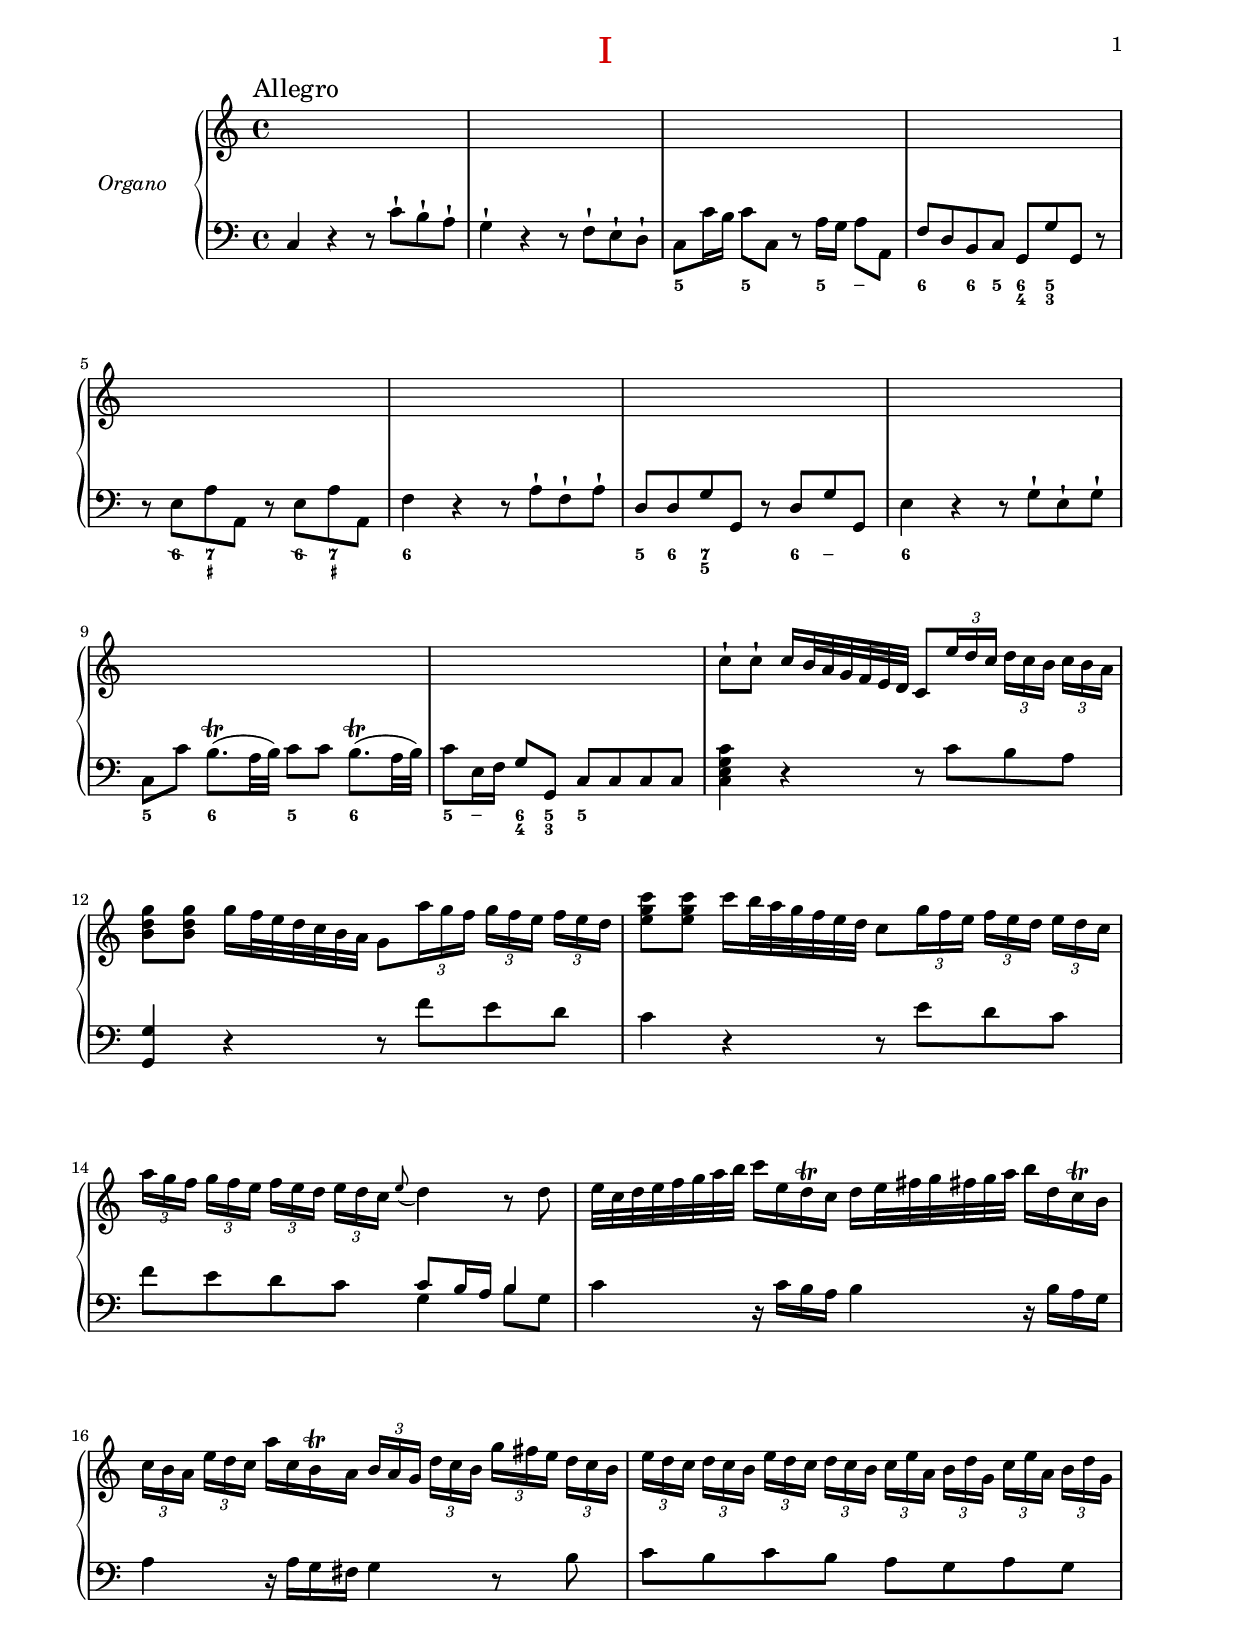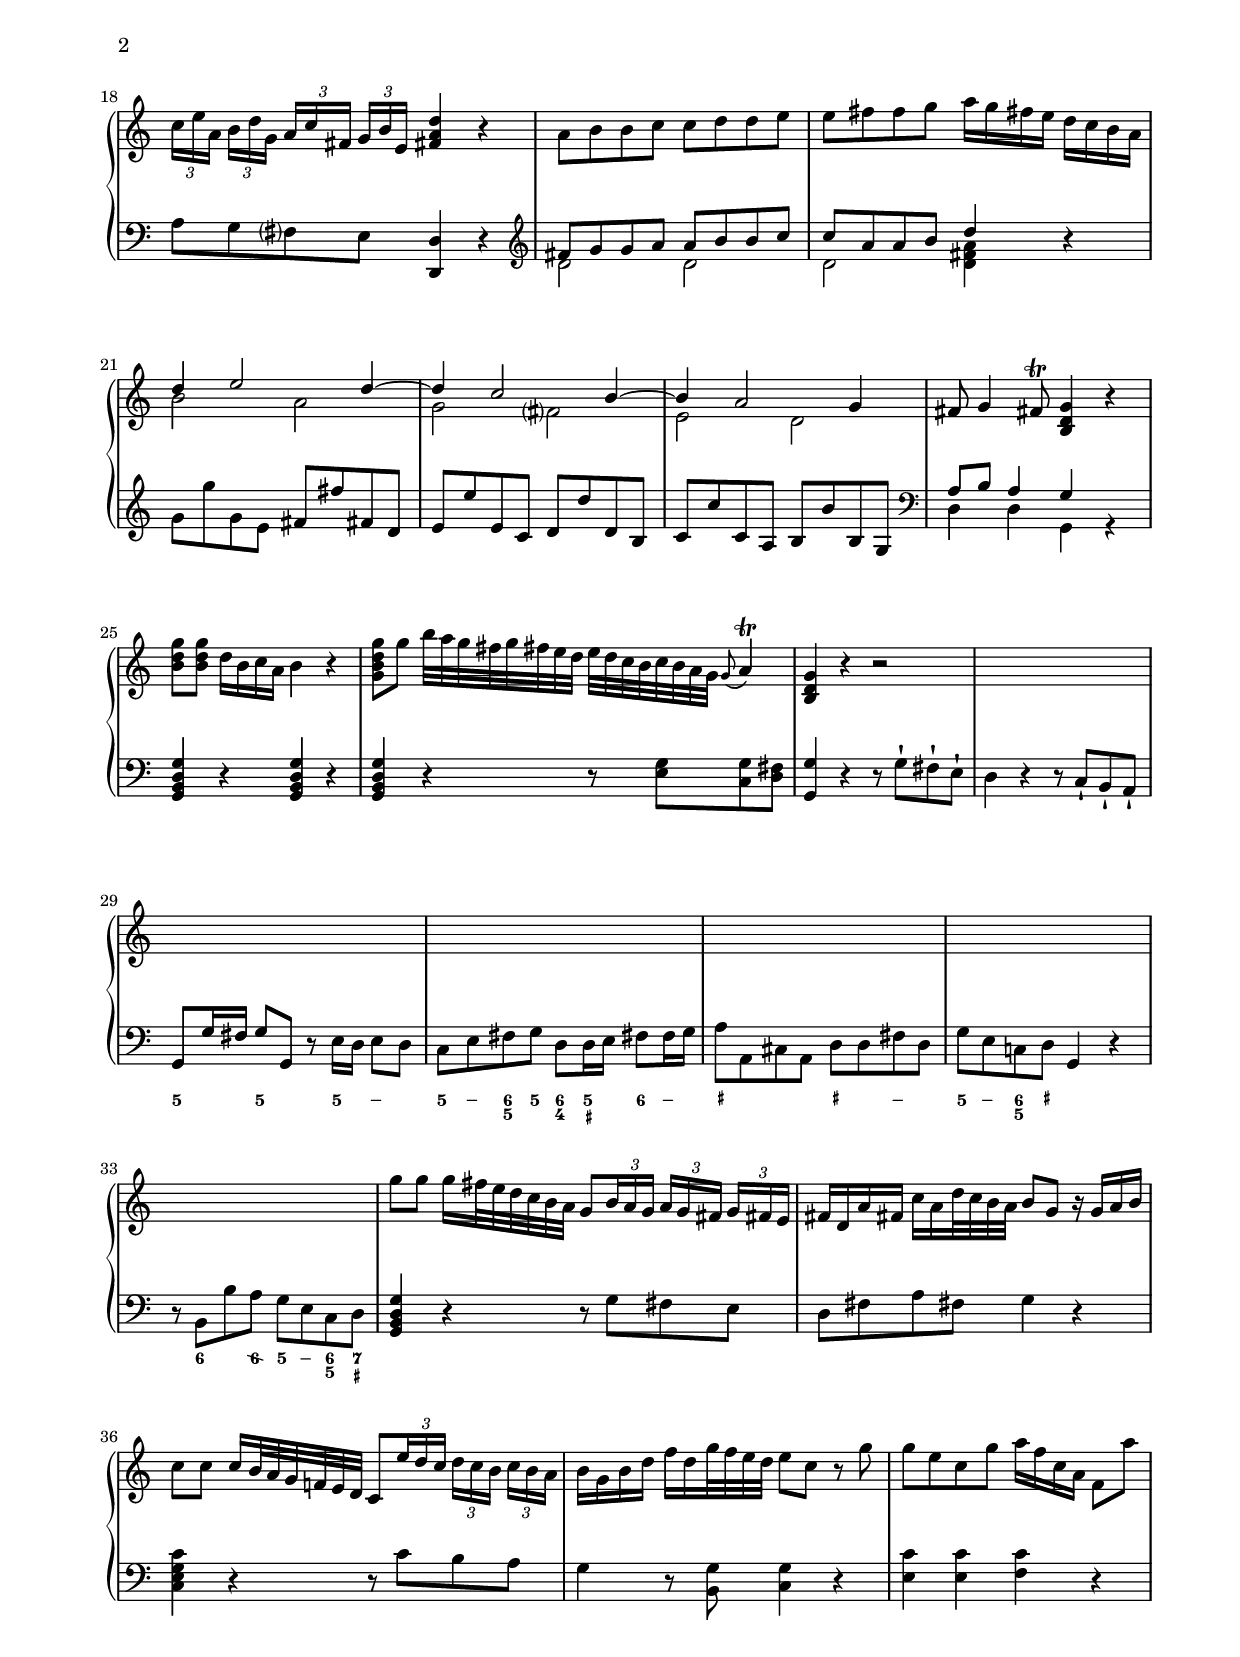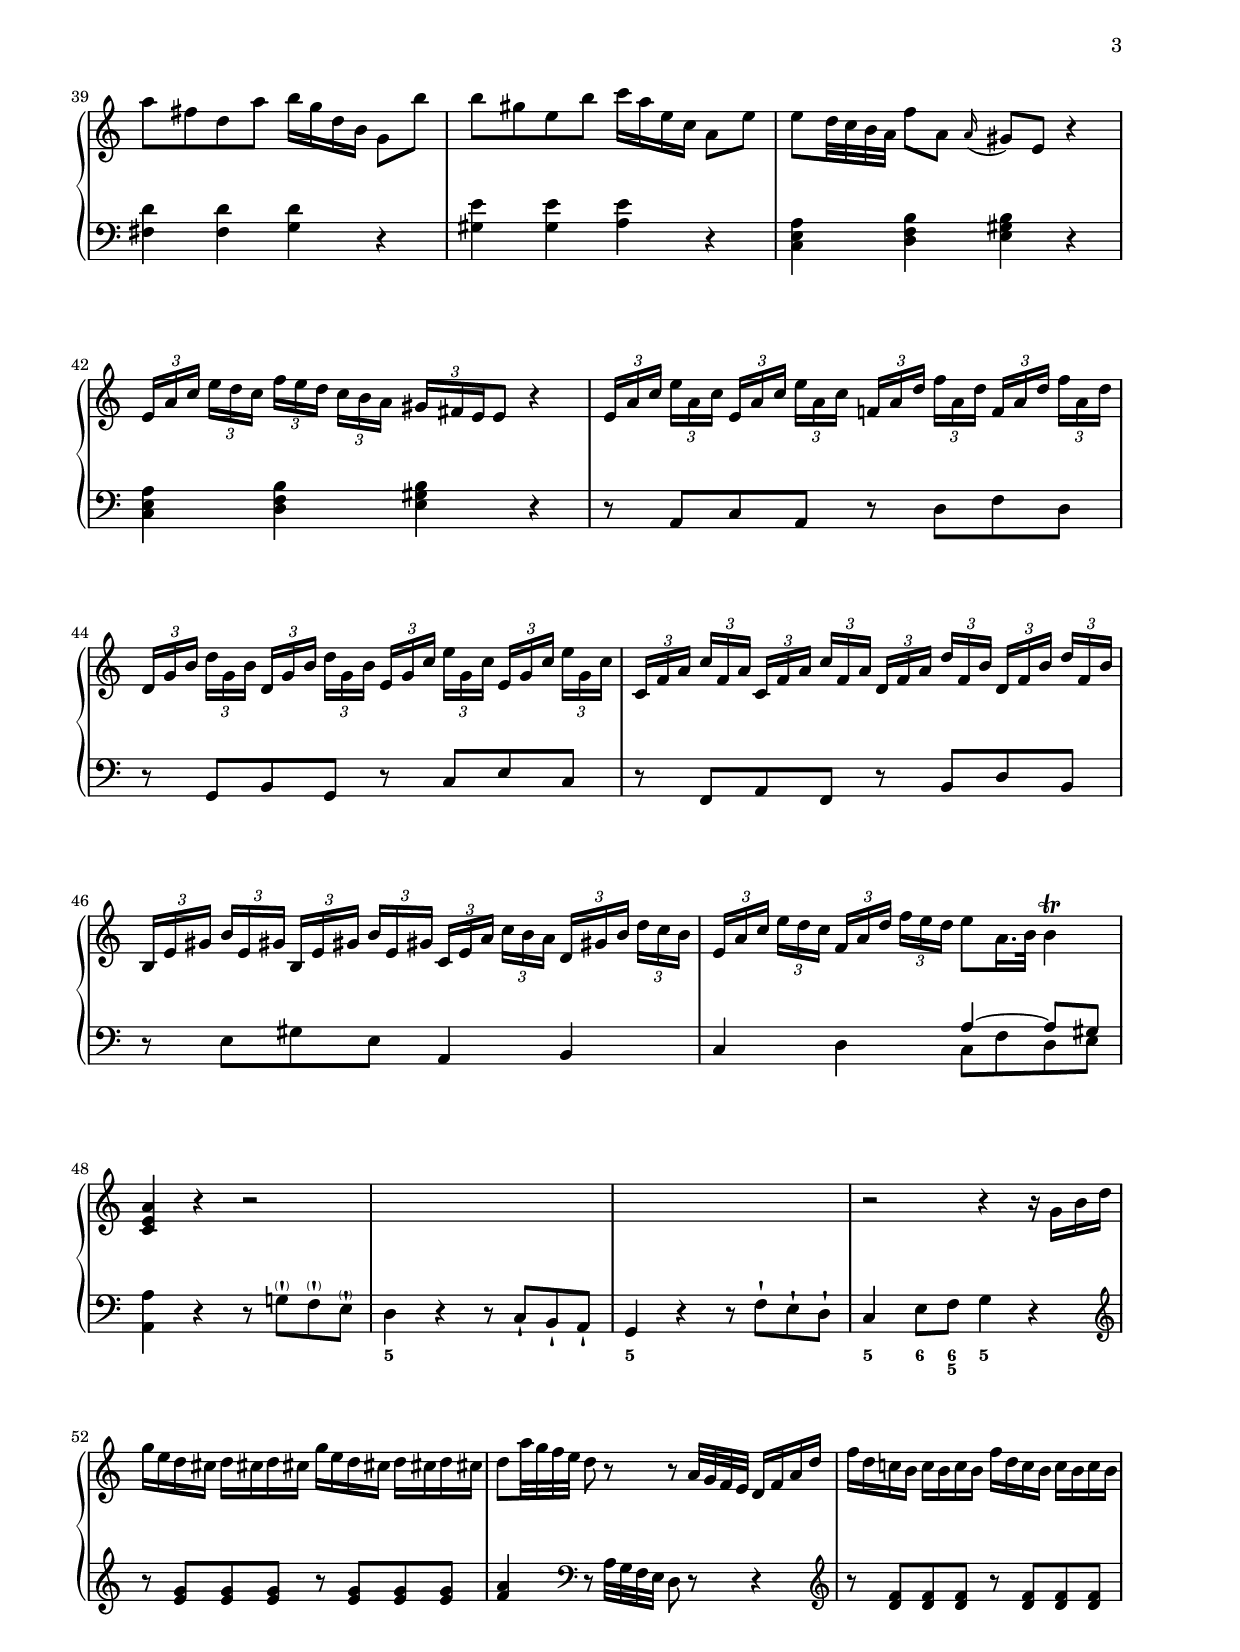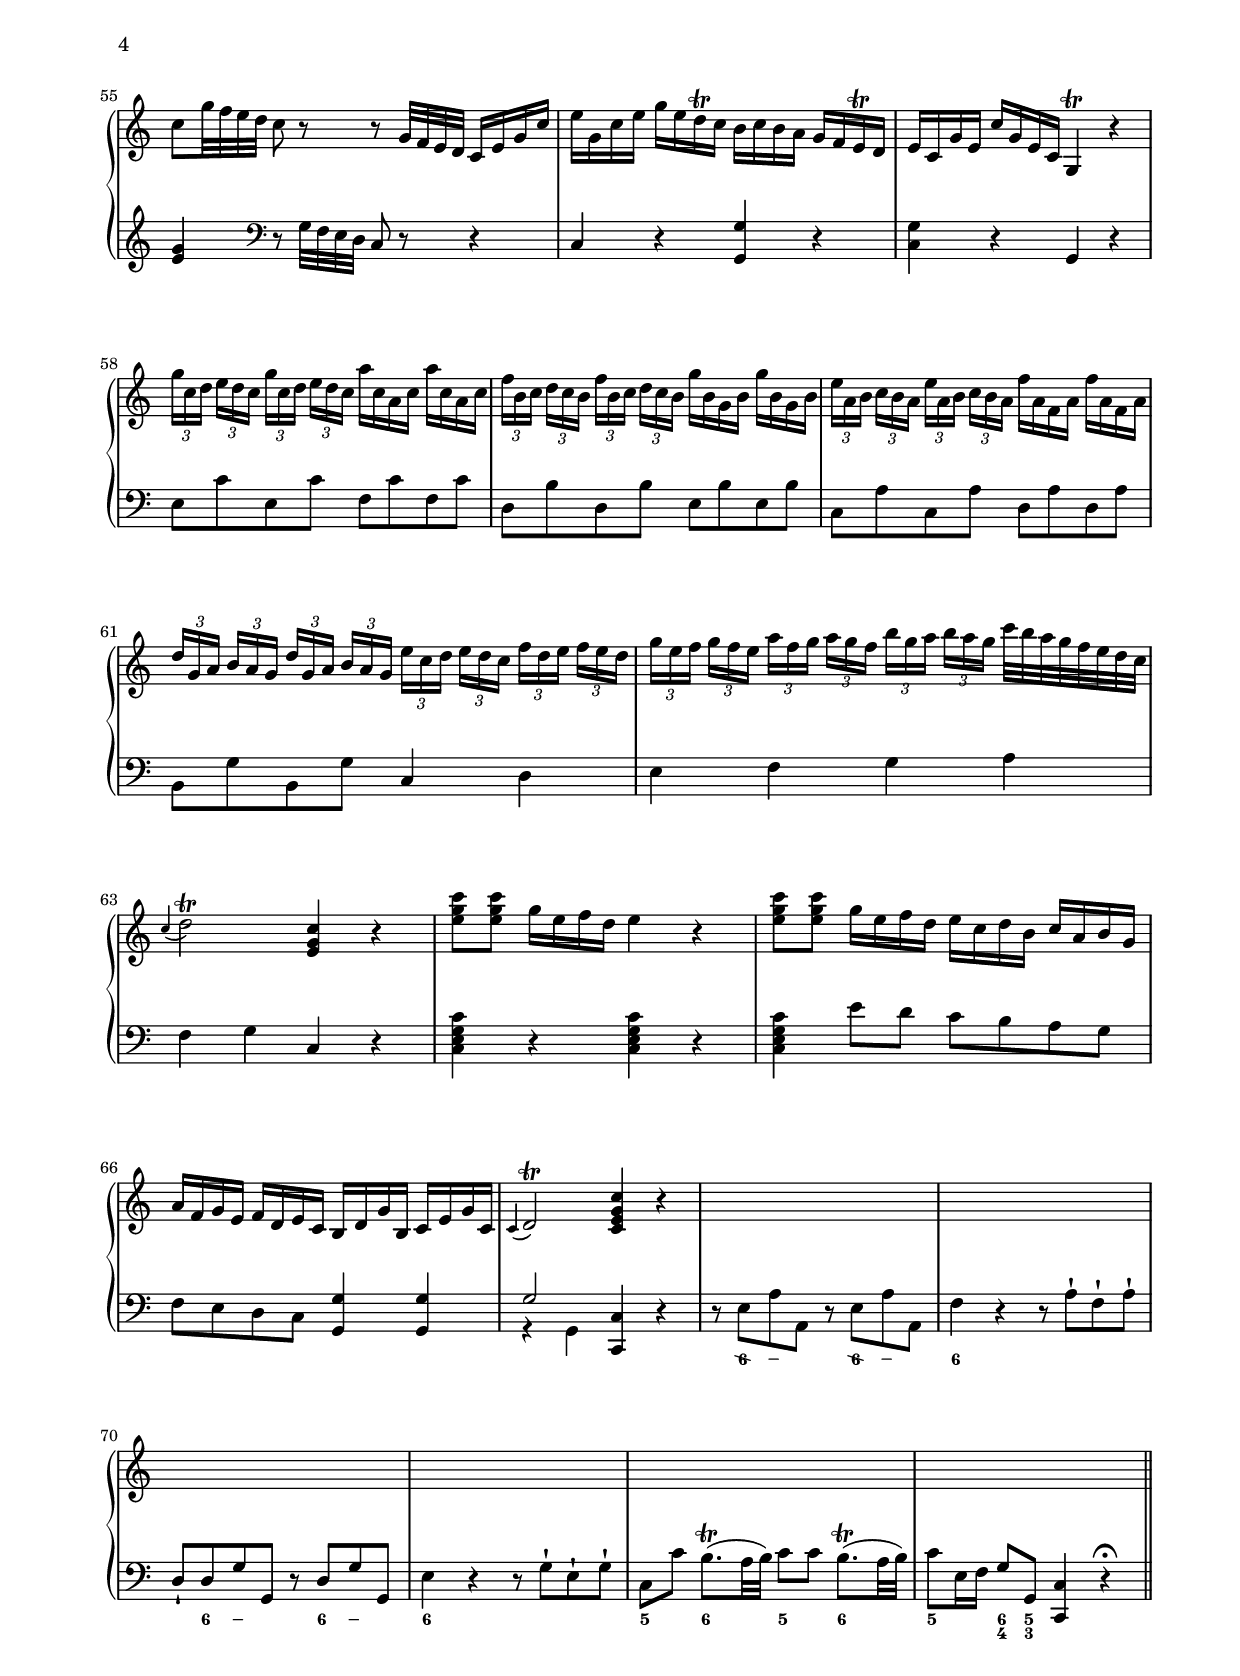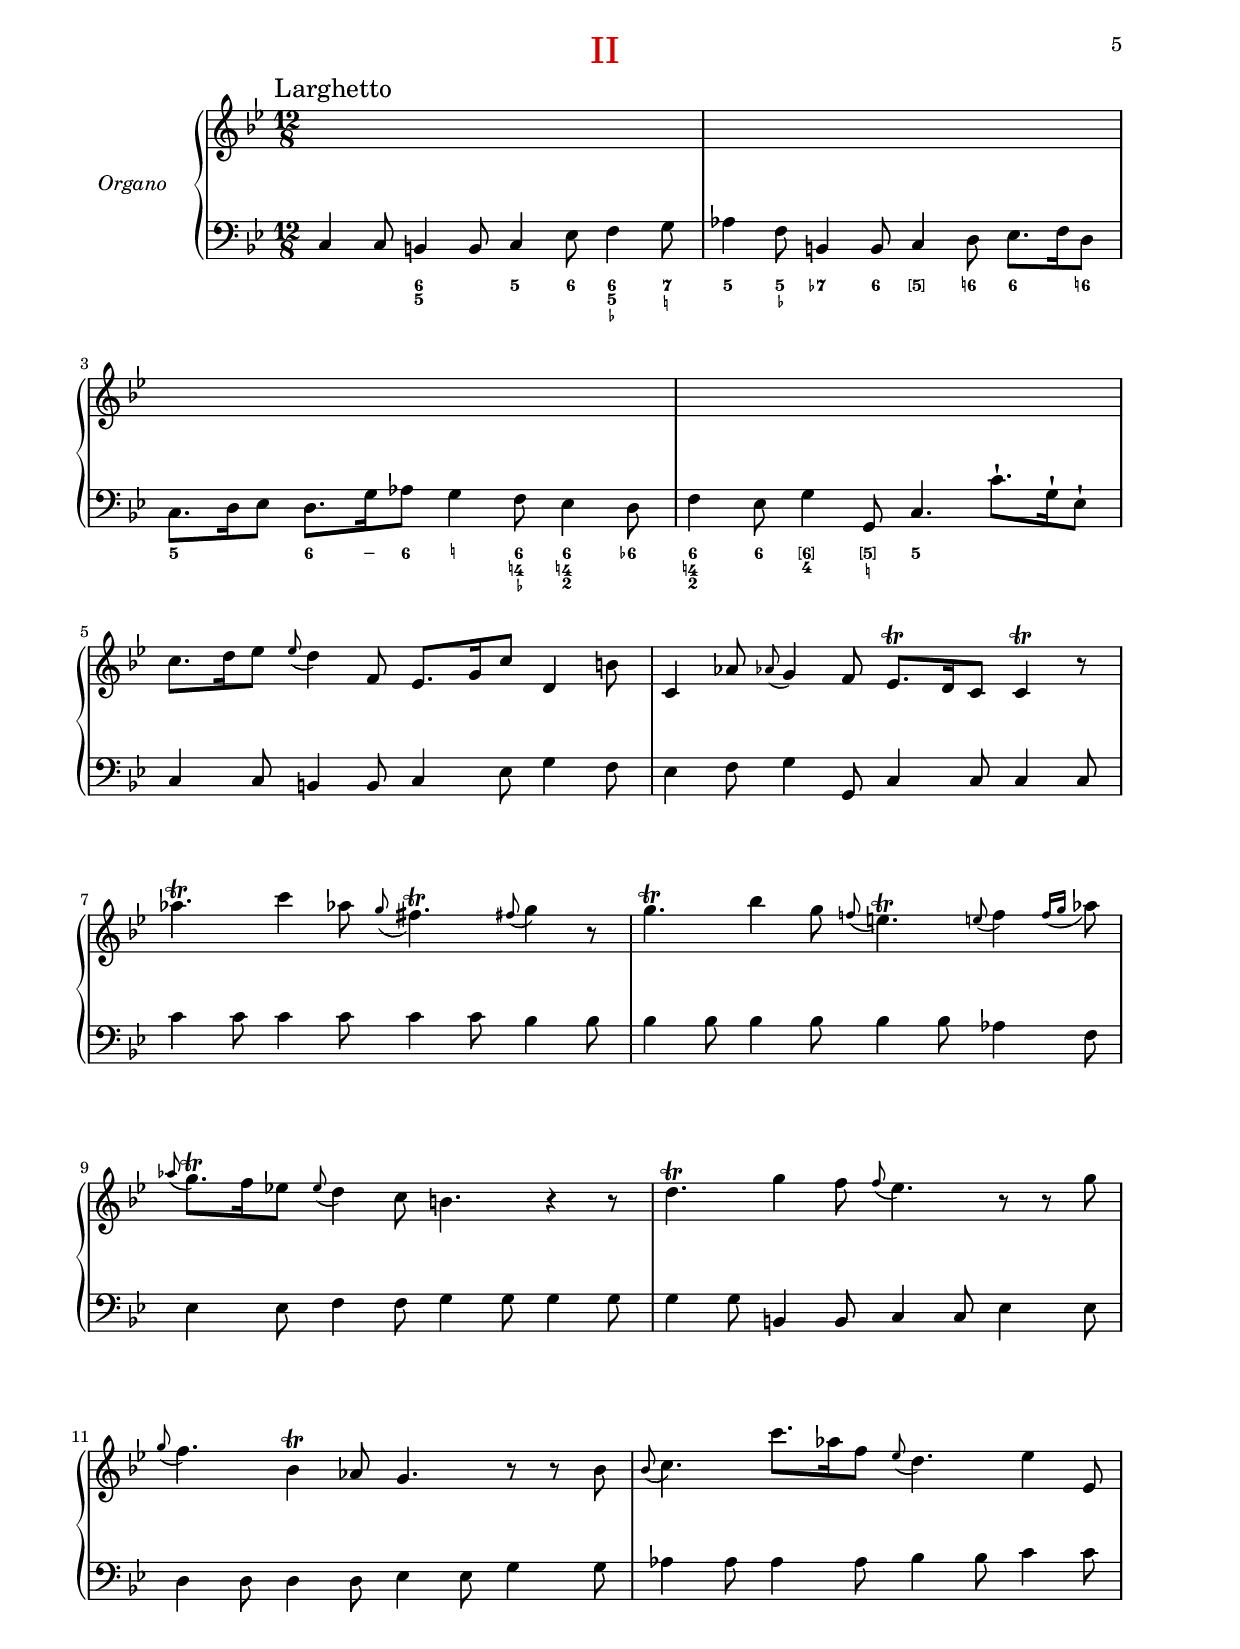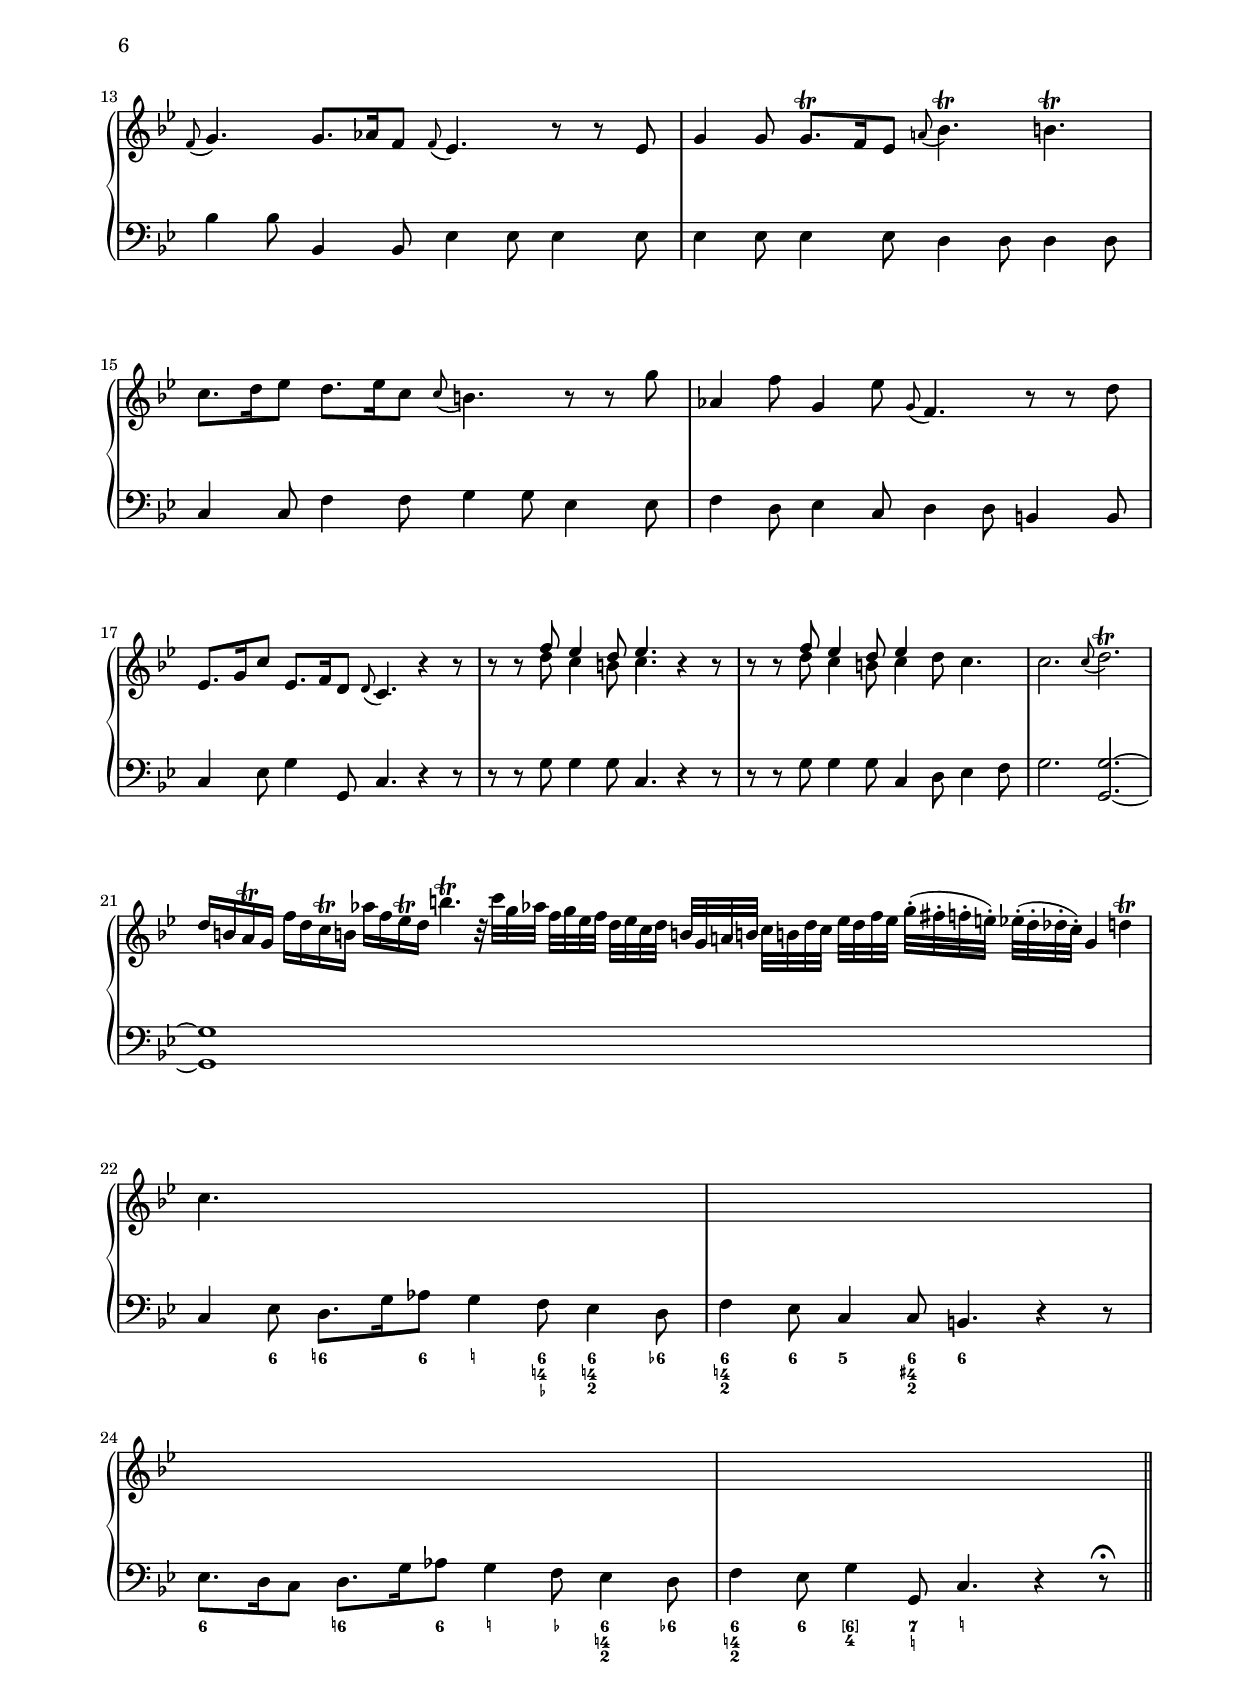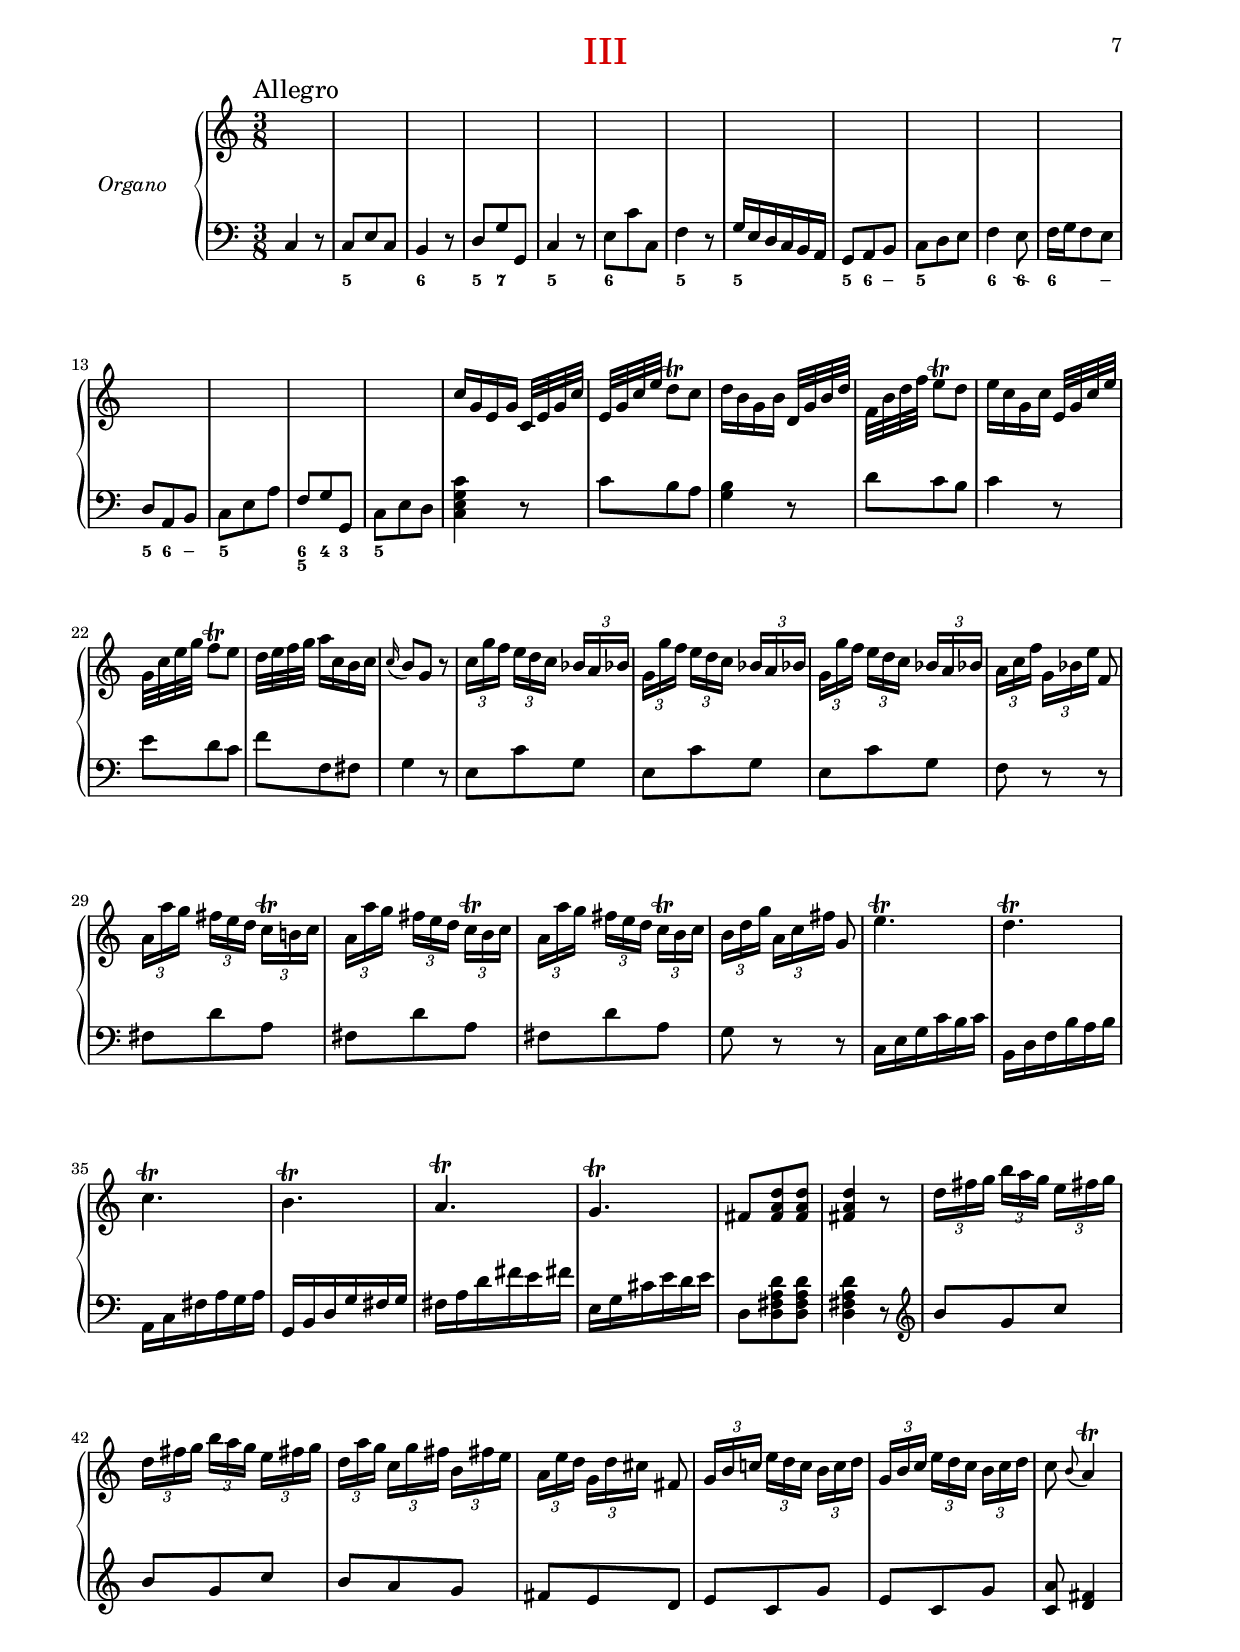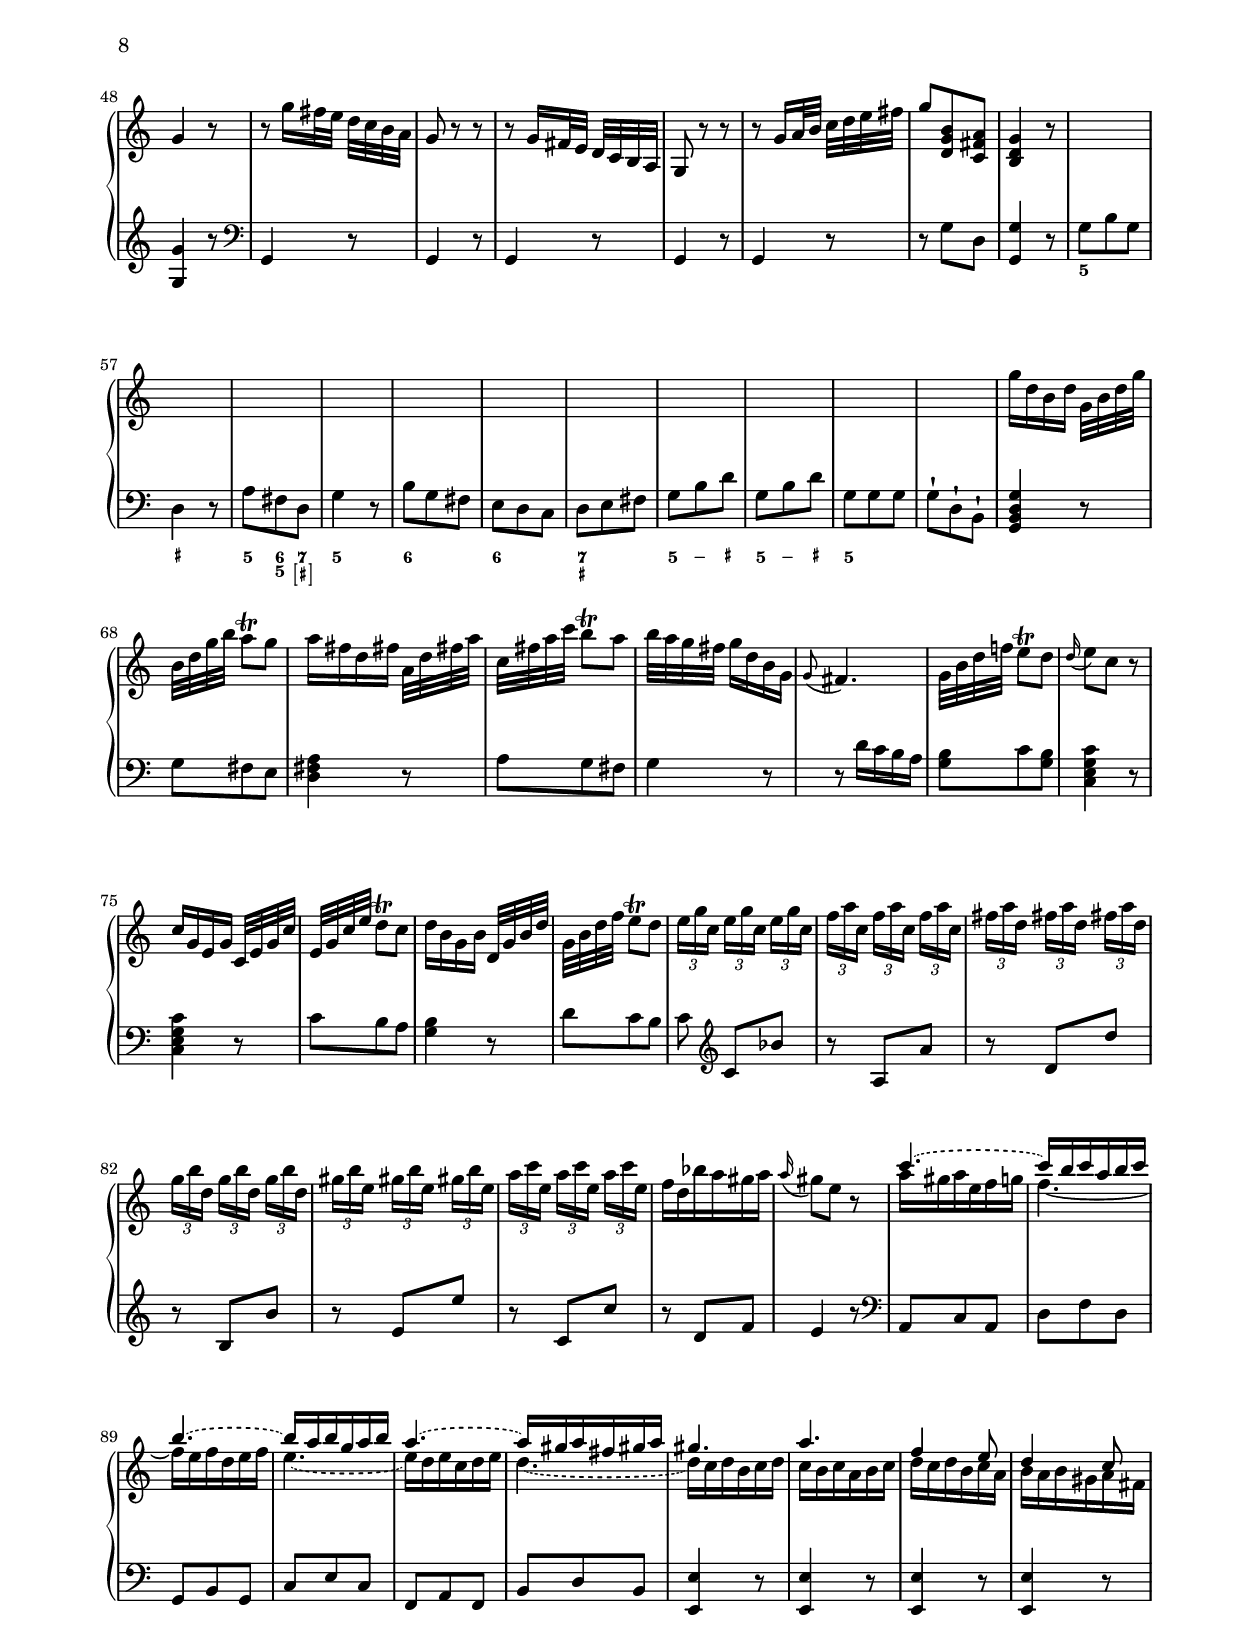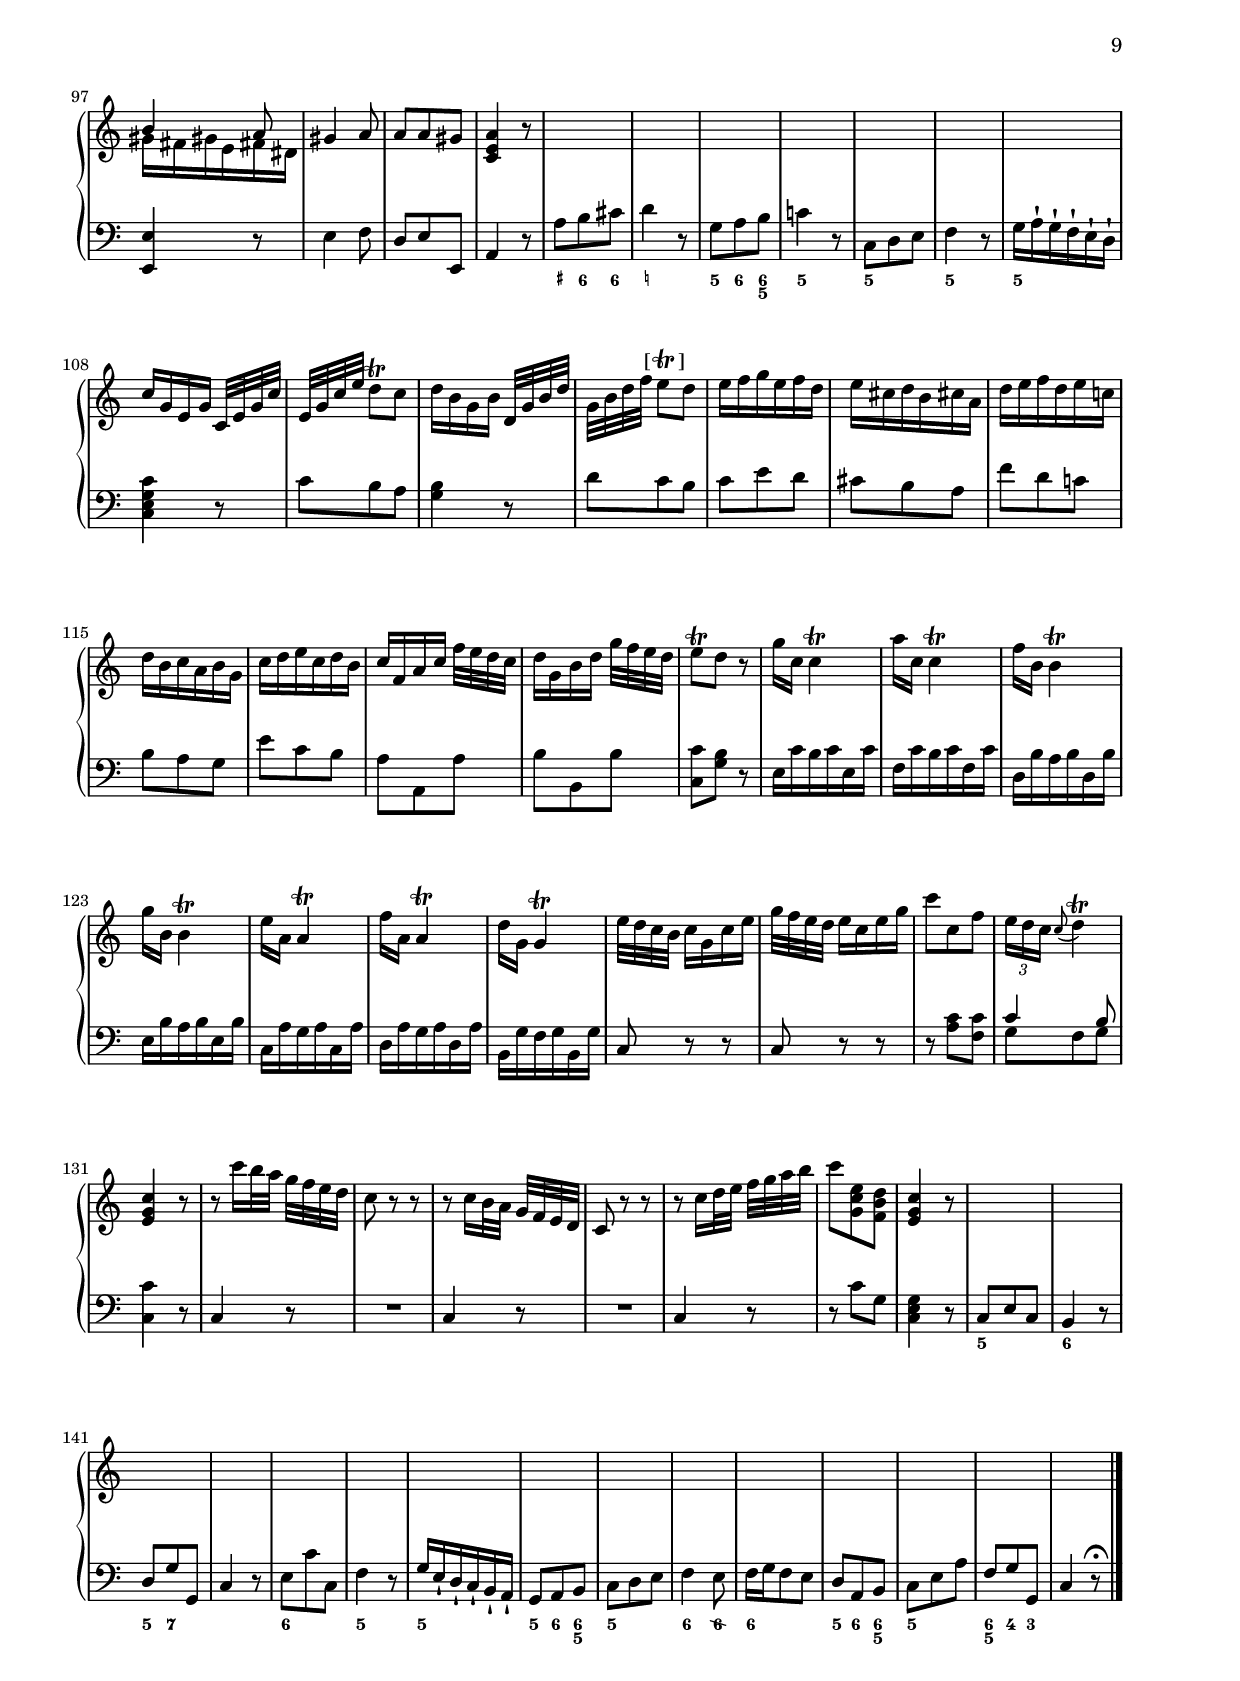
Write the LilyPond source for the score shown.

% (c) 2020 by Wolfgang Esser-Skala.
% This file is licensed under the Creative Commons Attribution-NonCommercial-ShareAlike 4.0 International License.
% To view a copy of this license, visit http://creativecommons.org/licenses/by-nc-sa/4.0/.

\version "2.18.0"

\include "../definitions.ly"

\paper {
	indent = 2\cm
	top-margin = 1.5\cm
	system-separator-markup = ##f
	system-system-spacing =
    #'((basic-distance . 17)
       (minimum-distance . 17)
       (padding . -100)
       (stretchability . 0))

	top-system-spacing =
    #'((basic-distance . 10)
       (minimum-distance . 10)
       (padding . -100)
       (stretchability . 0))

	top-markup-spacing =
    #'((basic-distance . 0)
       (minimum-distance . 0)
       (padding . -100)
       (stretchability . 0))

	markup-system-spacing =
    #'((basic-distance . 10)
       (minimum-distance . 10)
       (padding . -100)
       (stretchability . 0))

	systems-per-page = #6
}

#(set-global-staff-size 17.82)

\layout {
	\context {
		\Staff
		\override VerticalAxisGroup.default-staff-staff-spacing =
      #'((basic-distance . 14)
         (minimum-distance . 14)
         (padding . -100)
				 (stretchability . 0))
	}
	\context {
		\PianoStaff
		instrumentName = "Organo"
	}
}

\book {
	\bookpart {
		\header {
			number = "I"
		}
		\score {
			<<
				\new PianoStaff <<
					\new Staff { \FirstCembaloR }
					\new Staff { \FirstCembaloL }
				>>
				\new FiguredBass { \FirstBassFigures }
			>>
		}
	}
	\bookpart {
		\header {
			number = "II"
		}
		\score {
			<<
				\new PianoStaff <<
					\new Staff { \SecondCembaloR }
					\new Staff { \SecondCembaloL }
				>>
				\new FiguredBass { \SecondBassFigures }
			>>
		}
	}
	\bookpart {
		\header {
			number = "III"
		}
		\score {
			<<
				\new PianoStaff <<
					\new Staff { \ThirdCembaloR }
					\new Staff { \ThirdCembaloL }
				>>
				\new FiguredBass { \ThirdBassFigures }
			>>
		}
	}
}
